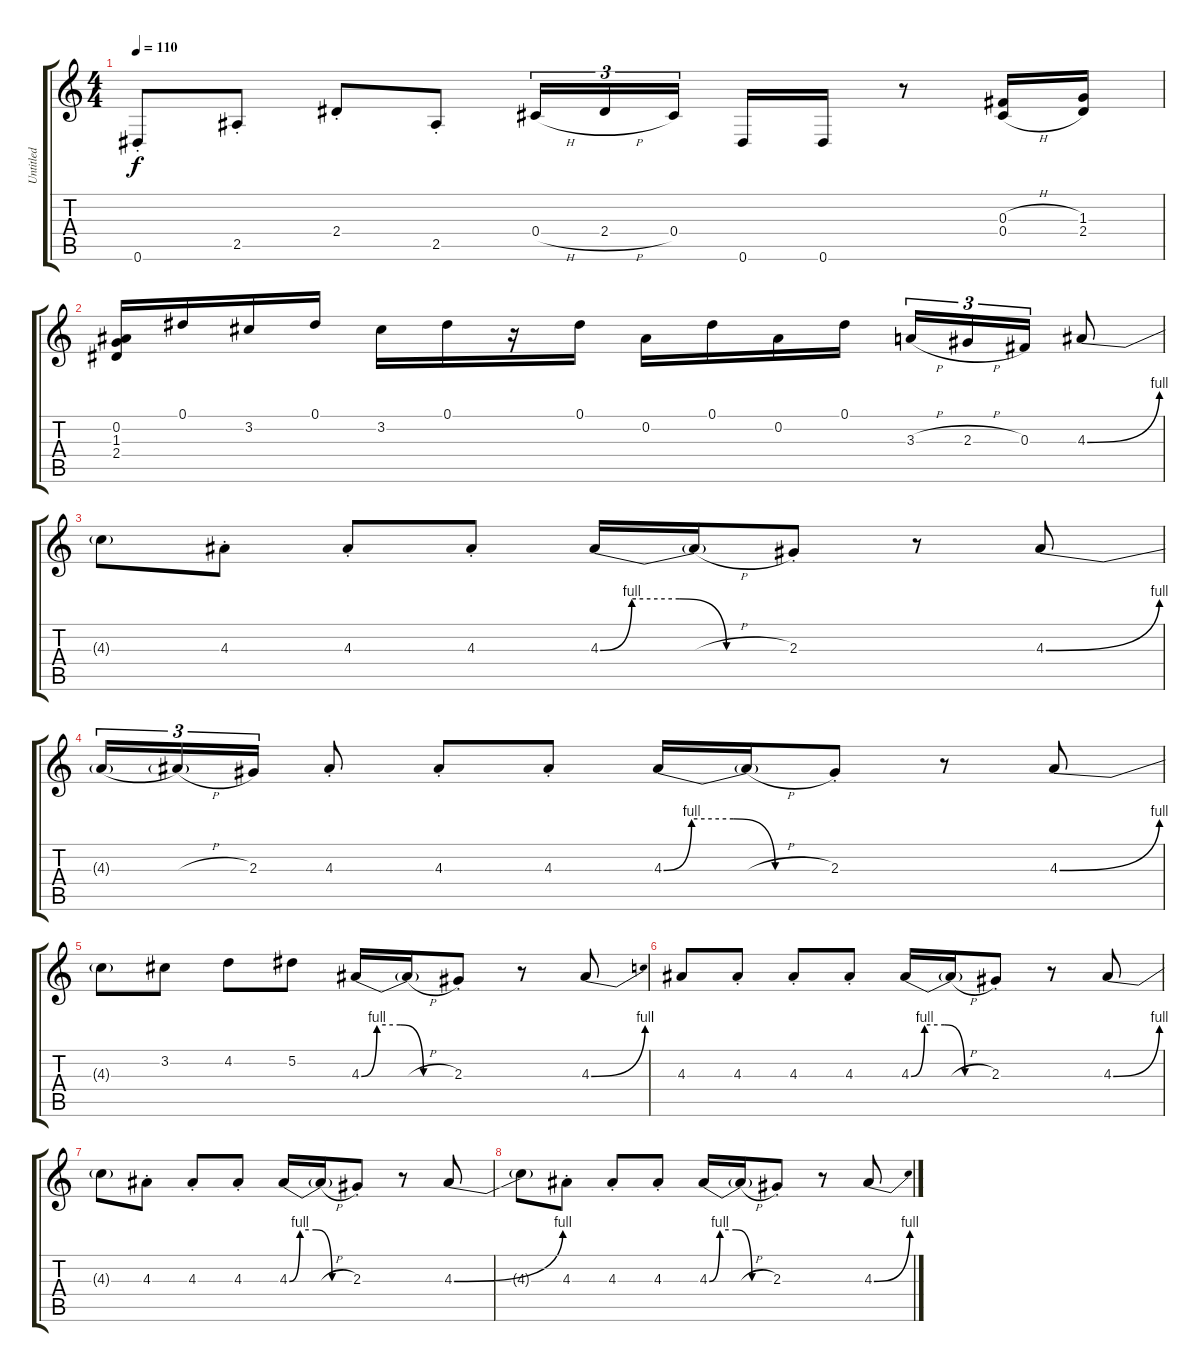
\track ("Untitled" "Untitled") {instrument overdrivenguitar}
\staff {score tabs}
\tuning (Eb4 Bb3 Gb3 Db3 Ab2 Eb2) {hide}
\ts (4 4)
\tempo 110
\clef g2
\ks c
0.6{st}.8{dy f} 2.5{st}.8 2.4{st}.8 2.5{st}.8 0.4{h}.16{tu (3 2)} 2.4{h}.16{tu (3 2)} 0.4.16{tu (3 2) beam splitsecondary} 0.6.16 0.6.16 r.8 (0.3{h} 0.4{h}).16 (1.3 2.4).16 |
(0.2 1.3 2.4).16 0.1.16 3.2.16 0.1.16 3.2.16 0.1.16 r.16 0.1.16 0.2.16 0.1.16 0.2.16 0.1.16 3.3{h}.16{tu (3 2)} 2.3{h}.16{tu (3 2)} 0.3.16{tu (3 2)} 4.3{be (bend 0 0 60 4)}.8 |
4.3{t}.8 4.3{st}.8 4.3{st}.8 4.3{st}.8 4.3{be (custom 0 0 10 4 25 4 40 0 60 0)}.16 4.3{h t}.16 2.3{st}.8 r.8 4.3{be (bend 0 0 60 4)}.8 |
4.3{be (hold 40 0 60 0) t}.16{tu (3 2)} 4.3{h t}.16{tu (3 2)} 2.3.16{tu (3 2)} 4.3{st}.8 4.3{st}.8 4.3{st}.8 4.3{be (custom 0 0 10 4 25 4 40 0 60 0)}.16 4.3{h t}.16 2.3{st}.8 r.8 4.3{be (bend 0 0 60 4)}.8 |
4.3{t}.8 3.2.8 4.2.8 5.2.8 4.3{be (custom 0 0 10 4 25 4 40 0 60 0)}.16 4.3{h t}.16 2.3{st}.8 r.8 4.3{be (bend 0 0 60 4)}.8 |
4.3.8 4.3{st}.8 4.3{st}.8 4.3{st}.8 4.3{be (custom 0 0 10 4 25 4 40 0 60 0)}.16 4.3{h t}.16 2.3{st}.8 r.8 4.3{be (bend 0 0 60 4)}.8 |
4.3{t}.8 4.3{st}.8 4.3{st}.8 4.3{st}.8 4.3{be (custom 0 0 10 4 25 4 40 0 60 0)}.16 4.3{h t}.16 2.3{st}.8 r.8 4.3{be (bend 0 0 60 4)}.8 |
4.3{t}.8 4.3{st}.8 4.3{st}.8 4.3{st}.8 4.3{be (custom 0 0 10 4 25 4 40 0 60 0)}.16 4.3{h t}.16 2.3{st}.8 r.8 4.3{be (bend 0 0 60 4)}.8
